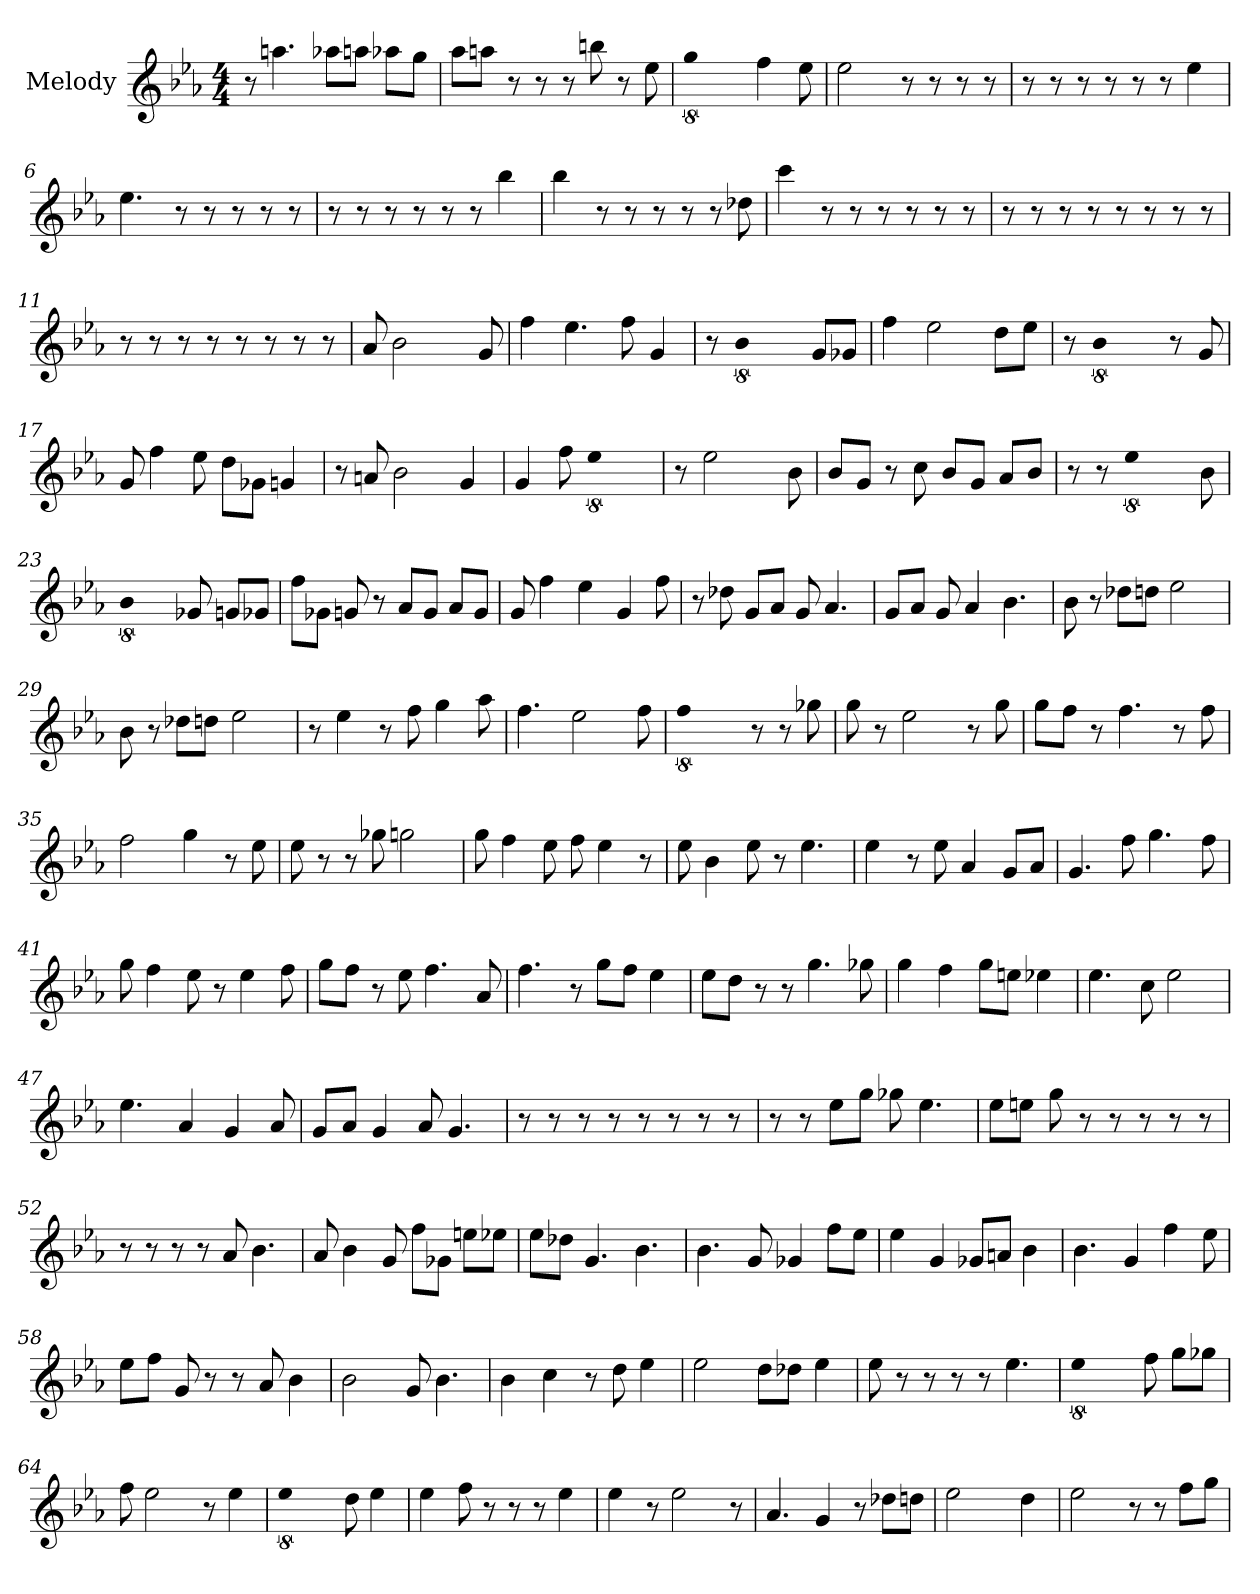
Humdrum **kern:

**kern
*part1
*staff1
*I"Melody
*clefG2
*k[b-e-a-]
*E-:
*M4/4
*MM152
=1
8r
4.aa
8aa-\L
8aa\J
8aa-\L
8gg\J
=2
8aa-\L
8aa\J
8r
8r
8r
8bb
8r
8ee-
=3
!LO:N:vis=2
8%5gg
4ff
8ee-
=4
2ee-
8r
8r
8r
8r
=5
8r
8r
8r
8r
8r
8r
4ee-
=6
4.ee-
8r
8r
8r
8r
8r
=7
8r
8r
8r
8r
8r
8r
4bb-
=8
4bb-
8r
8r
8r
8r
8r
8dd-
=9
4ccc
8r
8r
8r
8r
8r
8r
=10
8r
8r
8r
8r
8r
8r
8r
8r
=11
8r
8r
8r
8r
8r
8r
8r
8r
=12
8a-
!LO:N:vis=2
2.b-
8g
=13
4ff
4.ee-
8ff
4g
=14
8r
!LO:N:vis=2
8%5b-
8g/L
8g-/J
=15
4ff
2ee-
8dd\L
8ee-\J
=16
8r
!LO:N:vis=2
8%5b-
8r
8g
=17
8g
4ff
8ee-
8dd\L
8g-\J
4g
=18
8r
8a
2b-
4g
=19
4g
8ff
!LO:N:vis=2
8%5ee-
=20
8r
!LO:N:vis=2
2.ee-
8b-
=21
8b-/L
8g/J
8r
8cc
8b-/L
8g/J
8a-/L
8b-/J
=22
8r
8r
!LO:N:vis=2
8%5ee-
8b-
=23
!LO:N:vis=2
8%5b-
8g-
8g/L
8g-/J
=24
8ff\L
8g-\J
8g
8r
8a-/L
8g/J
8a-/L
8g/J
=25
8g
4ff
4ee-
4g
8ff
=26
8r
8dd-
8g/L
8a-/J
8g
4.a-
=27
8g/L
8a-/J
8g
4a-
4.b-
=28
8b-
8r
8dd-\L
8dd\J
2ee-
=29
8b-
8r
8dd-\L
8dd\J
2ee-
=30
8r
4ee-
8r
8ff
4gg
8aa-
=31
4.ff
2ee-
8ff
=32
!LO:N:vis=2
8%5ff
8r
8r
8gg-
=33
8gg
8r
2ee-
8r
8gg
=34
8gg\L
8ff\J
8r
4.ff
8r
8ff
=35
2ff
4gg
8r
8ee-
=36
8ee-
8r
8r
8gg-
2gg
=37
8gg
4ff
8ee-
8ff
4ee-
8r
=38
8ee-
4b-
8ee-
8r
4.ee-
=39
4ee-
8r
8ee-
4a-
8g/L
8a-/J
=40
4.g
8ff
4.gg
8ff
=41
8gg
4ff
8ee-
8r
4ee-
8ff
=42
8gg\L
8ff\J
8r
8ee-
4.ff
8a-
=43
4.ff
8r
8gg\L
8ff\J
4ee-
=44
8ee-\L
8dd\J
8r
8r
4.gg
8gg-
=45
4gg
4ff
8gg\L
8ee\J
4ee-
=46
4.ee-
8cc
2ee-
=47
4.ee-
4a-
4g
8a-
=48
8g/L
8a-/J
4g
8a-
4.g
=49
8r
8r
8r
8r
8r
8r
8r
8r
=50
8r
8r
8ee-\L
8gg\J
8gg-
4.ee-
=51
8ee-\L
8ee\J
8gg
8r
8r
8r
8r
8r
=52
8r
8r
8r
8r
8a-
4.b-
=53
8a-
4b-
8g
8ff\L
8g-\J
8ee\L
8ee-\J
=54
8ee-\L
8dd-\J
4.g
4.b-
=55
4.b-
8g
4g-
8ff\L
8ee-\J
=56
4ee-
4g
8g-/L
8a/J
4b-
=57
4.b-
4g
4ff
8ee-
=58
8ee-\L
8ff\J
8g
8r
8r
8a-
4b-
=59
2b-
8g
4.b-
=60
4b-
4cc
8r
8dd
4ee-
=61
2ee-
8dd\L
8dd-\J
4ee-
=62
8ee-
8r
8r
8r
8r
4.ee-
=63
!LO:N:vis=2
8%5ee-
8ff
8gg\L
8gg-\J
=64
8ff
2ee-
8r
4ee-
=65
!LO:N:vis=2
8%5ee-
8dd
4ee-
=66
4ee-
8ff
8r
8r
8r
4ee-
=67
4ee-
8r
2ee-
8r
=68
4.a-
4g
8r
8dd-\L
8dd\J
=69
!LO:N:vis=2
2.ee-
4dd
=70
2ee-
8r
8r
8ff\L
8gg\J
=
*-
